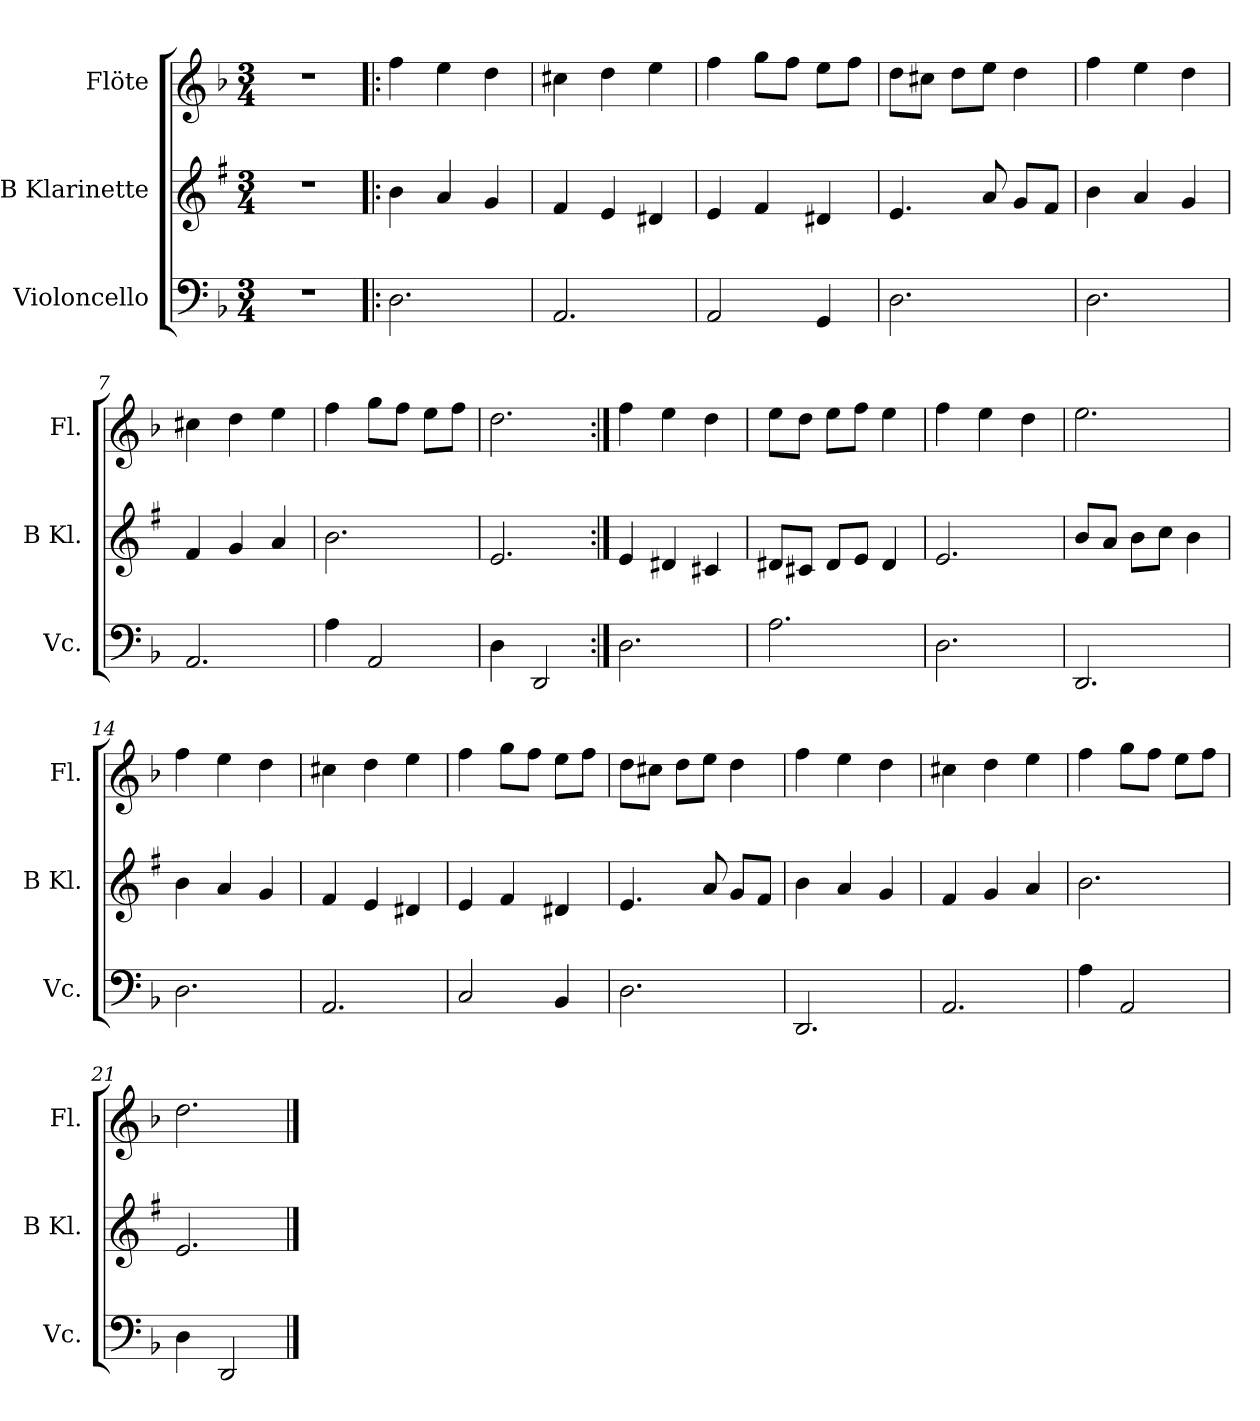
**kern	**kern	**kern
*part3	*part2	*part1
*staff3	*staff2	*staff1
*I"Violoncello	*I"B Klarinette	*I"Flöte
*I'Vc.	*I'B Kl.	*I'Fl.
*clefF4	*clefG2	*clefG2
*	*ITrd1c2	*
*k[b-]	*k[b-]	*k[b-]
*M3/4	*M3/4	*M3/4
=1	=1	=1
2.r	2.r	2.r
=2!|:	=2!|:	=2!|:
*	*	*MM150
2.D\	4a\	4ff\
.	4g/	4ee\
.	4f/	4dd\
=3	=3	=3
2.AA/	4e/	4cc#X\
.	4d/	4dd\
.	4c#X/	4ee\
=4	=4	=4
2AA/	4d/	4ff\
.	4e/	8gg\L
.	.	8ff\J
4GG/	4c#X/	8ee\L
.	.	8ff\J
=5	=5	=5
2.D\	4.d/	8dd\L
.	.	8cc#X\J
.	.	8dd\L
.	8g/	8ee\J
.	8f/L	4dd\
.	8e/J	.
=6	=6	=6
2.D\	4a\	4ff\
.	4g/	4ee\
.	4f/	4dd\
=7	=7	=7
2.AA/	4e/	4cc#X\
.	4f/	4dd\
.	4g/	4ee\
!!LO:LB:g=z
=8	=8	=8
4A\	2.a\	4ff\
2AA/	.	8gg\L
.	.	8ff\J
.	.	8ee\L
.	.	8ff\J
=9	=9	=9
4D\	2.d/	2.dd\
2DD/	.	.
=10:|!	=10:|!	=10:|!
2.D\	4d/	4ff\
.	4c#X/	4ee\
.	4Bn/	4dd\
=11	=11	=11
2.A\	8c#X/L	8ee\L
.	8Bn/J	8dd\J
.	8c#/L	8ee\L
.	8d/J	8ff\J
.	4c#/	4ee\
=12	=12	=12
2.D\	2.d/	4ff\
.	.	4ee\
.	.	4dd\
=13	=13	=13
2.DD/	8a/L	2.ee\
.	8g/J	.
.	8a\L	.
.	8b-\J	.
.	4a\	.
=14	=14	=14
2.D\	4a\	4ff\
.	4g/	4ee\
.	4f/	4dd\
=15	=15	=15
2.AA/	4e/	4cc#X\
.	4d/	4dd\
.	4c#X/	4ee\
!!LO:LB:g=z
=16	=16	=16
2C/	4d/	4ff\
.	4e/	8gg\L
.	.	8ff\J
4BB-/	4c#X/	8ee\L
.	.	8ff\J
=17	=17	=17
2.D\	4.d/	8dd\L
.	.	8cc#X\J
.	.	8dd\L
.	8g/	8ee\J
.	8f/L	4dd\
.	8e/J	.
=18	=18	=18
2.DD/	4a\	4ff\
.	4g/	4ee\
.	4f/	4dd\
=19	=19	=19
2.AA/	4e/	4cc#X\
.	4f/	4dd\
.	4g/	4ee\
=20	=20	=20
4A\	2.a\	4ff\
2AA/	.	8gg\L
.	.	8ff\J
.	.	8ee\L
.	.	8ff\J
=21	=21	=21
4D\	2.d/	2.dd\
2DD/	.	.
==	==	==
*-	*-	*-
